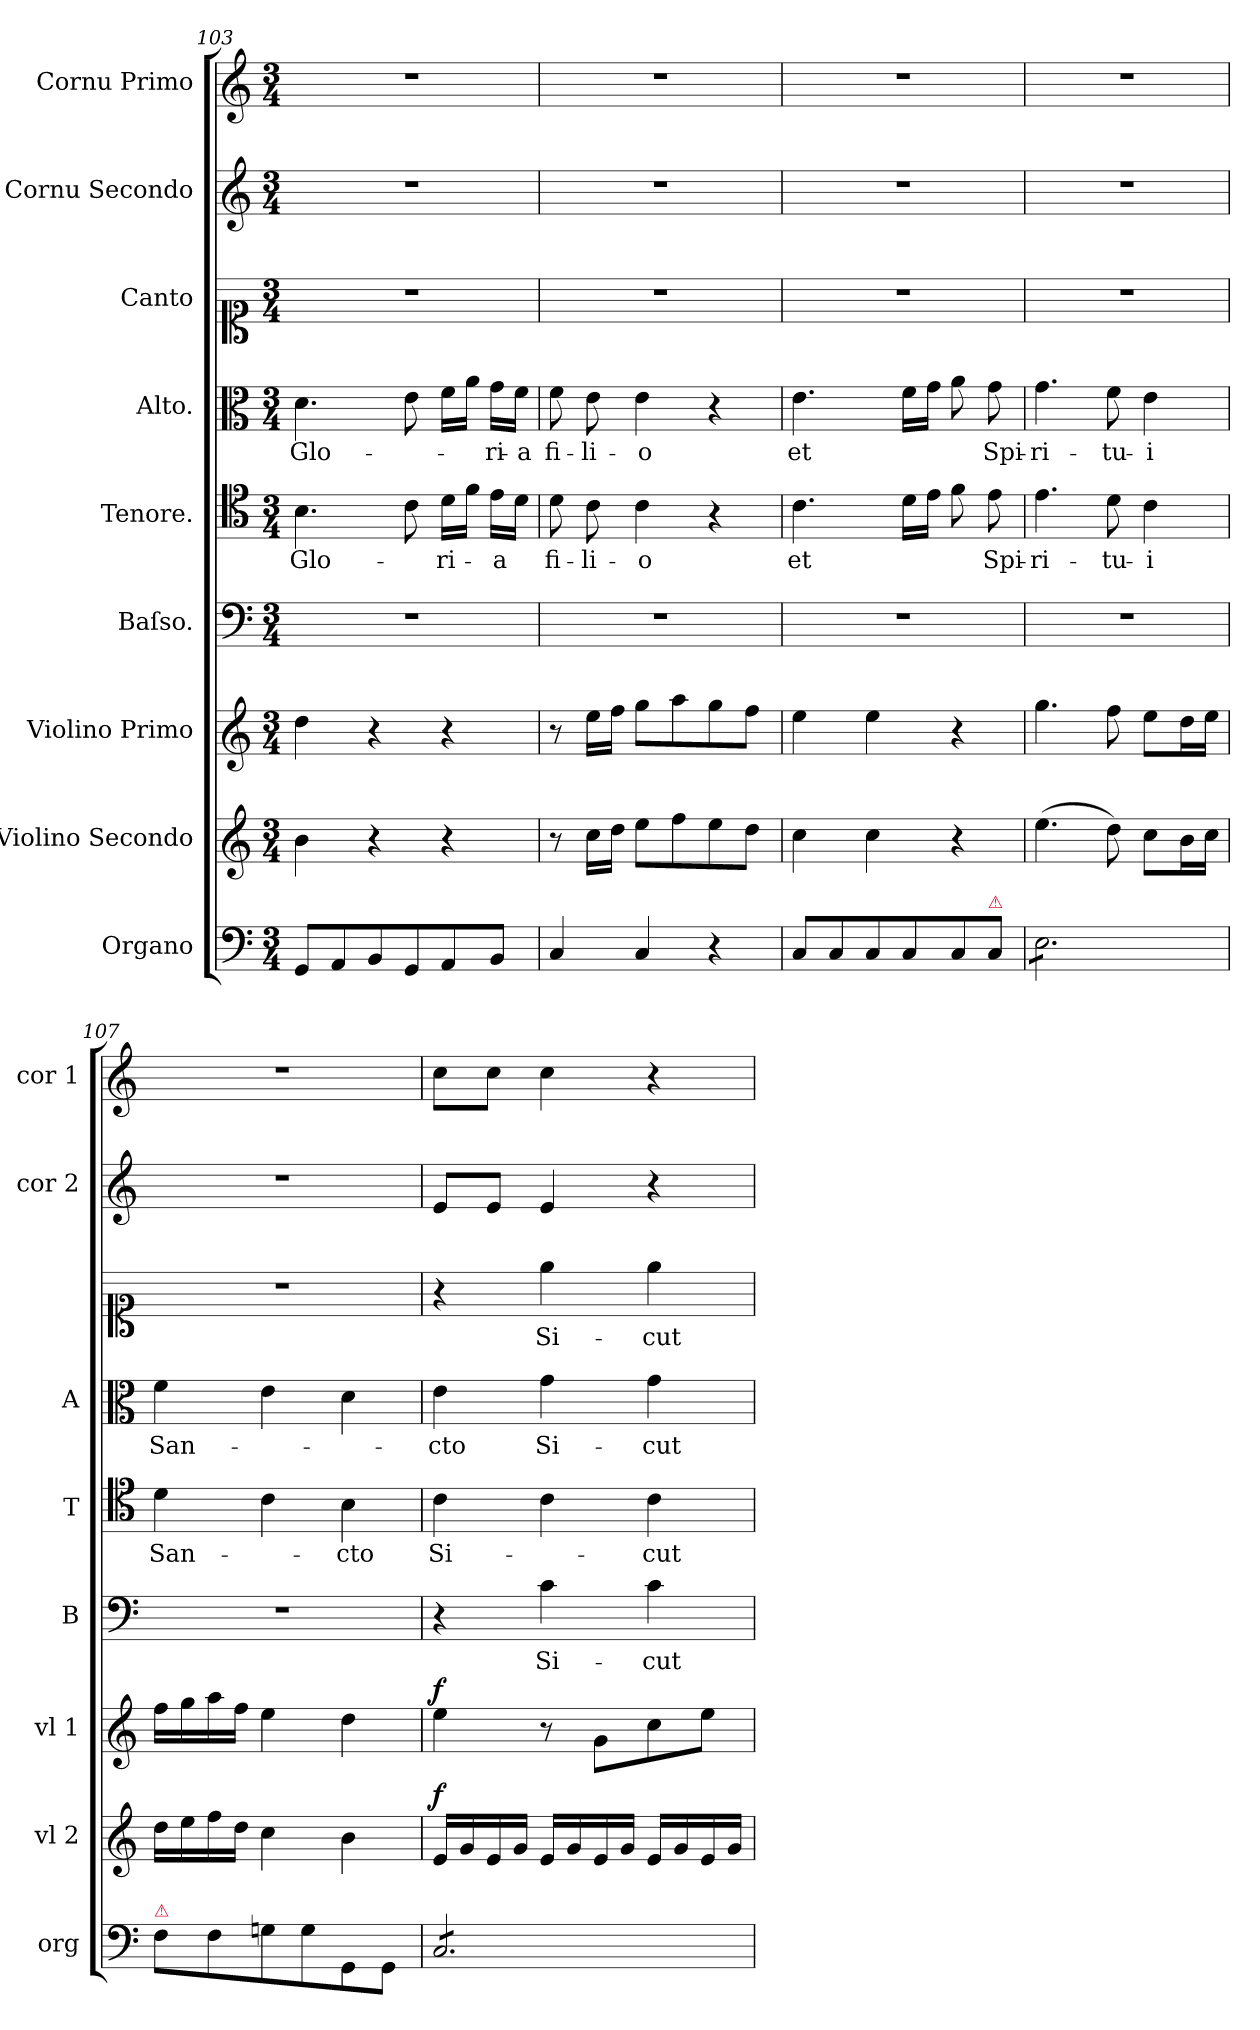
**kern	**kern	**dynam	**kern	**dynam	**kern	**text	**kern	**text	**kern	**text	**kern	**text	**kern	**kern
*part9	*part8	*part8	*part7	*part7	*part6	*part6	*part5	*part5	*part4	*part4	*part3	*part3	*part2	*part1
*staff9	*staff8	*staff8	*staff7	*staff7	*staff6	*staff6	*staff5	*staff5	*staff4	*staff4	*staff3	*staff3	*staff2	*staff1
*I"Organo	*I"Violino Secondo	*	*I"Violino Primo	*	*I"Baſso.	*	*I"Tenore.	*	*I"Alto.	*	*I"Canto	*	*I"Cornu Secondo	*I"Cornu Primo
*I'org	*I'vl 2	*	*I'vl 1	*	*I'B	*	*I'T	*	*I'A	*	*	*	*I'cor 2	*I'cor 1
*clefF4	*clefG2	*	*clefG2	*	*clefF4	*	*clefC4	*	*clefC3	*	*clefC1	*	*clefG2	*clefG2
*k[]	*k[]	*	*k[]	*	*k[]	*	*k[]	*	*k[]	*	*k[]	*	*k[]	*k[]
*C:	*C:	*	*C:	*	*C:	*	*C:	*	*C:	*	*C:	*	*C:	*C:
*M3/4	*M3/4	*	*M3/4	*	*M3/4	*	*M3/4	*	*M3/4	*	*M3/4	*	*M3/4	*M3/4
=103	=103	=103	=103	=103	=103	=103	=103	=103	=103	=103	=103	=103	=103	=103
8GG/L	4b\	.	4dd\	.	2.r	.	4.B\	Glo-	4.d\	Glo-	2.r	.	2.r	2.r
8AA/	.	.	.	.	.	.	.	.	.	.	.	.	.	.
8BB/	4r	.	4r	.	.	.	.	.	.	.	.	.	.	.
8GG/	.	.	.	.	.	.	8c\	.	8e\	.	.	.	.	.
8AA/	4r	.	4r	.	.	.	16d\LL	-ri-	16f\LL	.	.	.	.	.
.	.	.	.	.	.	.	16f\JJ	.	16a\JJ	.	.	.	.	.
8BB/J	.	.	.	.	.	.	16e\LL	-a	16g\LL	-ri-	.	.	.	.
.	.	.	.	.	.	.	16d\JJ	.	16f\JJ	-a	.	.	.	.
=104	=104	=104	=104	=104	=104	=104	=104	=104	=104	=104	=104	=104	=104	=104
4C/	8r	.	8r	.	2.r	.	8d\	fi-	8f\	fi-	2.r	.	2.r	2.r
.	16cc\LL	.	16ee\LL	.	.	.	8c\	-li-	8e\	-li-	.	.	.	.
.	16dd\JJ	.	16ff\JJ	.	.	.	.	.	.	.	.	.	.	.
4C/	8ee\L	.	8gg\L	.	.	.	4c\	-o	4e\	-o	.	.	.	.
.	8ff\	.	8aa\	.	.	.	.	.	.	.	.	.	.	.
4r	8ee\	.	8gg\	.	.	.	4r	.	4r	.	.	.	.	.
.	8dd\J	.	8ff\J	.	.	.	.	.	.	.	.	.	.	.
=105	=105	=105	=105	=105	=105	=105	=105	=105	=105	=105	=105	=105	=105	=105
8C/L	4cc\	.	4ee\	.	2.r	.	4.c\	et	4.e\	et	2.r	.	2.r	2.r
8C/	.	.	.	.	.	.	.	.	.	.	.	.	.	.
8C/	4cc\	.	4ee\	.	.	.	.	.	.	.	.	.	.	.
8C/	.	.	.	.	.	.	16d\LL	.	16f\LL	.	.	.	.	.
.	.	.	.	.	.	.	16e\JJ	.	16g\JJ	.	.	.	.	.
8C/	4r	.	4r	.	.	.	8f\	.	8a\	.	.	.	.	.
!LO:TX:a:color=crimson:t=⚠	!	!	!	!	!	!	!	!	!	!	!	!	!	!
8C/J	.	.	.	.	.	.	8e\	Spi-	8g\	Spi-	.	.	.	.
=106	=106	=106	=106	=106	=106	=106	=106	=106	=106	=106	=106	=106	=106	=106
*tremolo	*	*	*	*	*	*	*	*	*	*	*	*	*	*
8E\L	(4.ee\	.	4.gg\	.	2.r	.	4.e\	-ri-	4.g\	-ri-	2.r	.	2.r	2.r
8E\	.	.	.	.	.	.	.	.	.	.	.	.	.	.
8E\	.	.	.	.	.	.	.	.	.	.	.	.	.	.
8E\	8dd\)	.	8ff\	.	.	.	8d\	-tu-	8f\	-tu-	.	.	.	.
8E\	8cc\L	.	8ee\L	.	.	.	4c\	-i	4e\	-i	.	.	.	.
8E\J	16b\L	.	16dd\L	.	.	.	.	.	.	.	.	.	.	.
*Xtremolo	*	*	*	*	*	*	*	*	*	*	*	*	*	*
.	16cc\JJ	.	16ee\JJ	.	.	.	.	.	.	.	.	.	.	.
=107	=107	=107	=107	=107	=107	=107	=107	=107	=107	=107	=107	=107	=107	=107
!LO:TX:a:color=crimson:t=⚠	!	!	!	!	!	!	!	!	!	!	!	!	!	!
8F\L	16dd\LL	.	16ff\LL	.	2.r	.	4d\	San-	4f\	San-	2.r	.	2.r	2.r
.	16ee\	.	16gg\	.	.	.	.	.	.	.	.	.	.	.
8F\	16ff\	.	16aa\	.	.	.	.	.	.	.	.	.	.	.
.	16dd\JJ	.	16ff\JJ	.	.	.	.	.	.	.	.	.	.	.
8Gn\	4cc\	.	4ee\	.	.	.	4c\	.	4e\	.	.	.	.	.
8G\	.	.	.	.	.	.	.	.	.	.	.	.	.	.
8GG/	4b\	.	4dd\	.	.	.	4B\	-cto	4d\	.	.	.	.	.
8GG/J	.	.	.	.	.	.	.	.	.	.	.	.	.	.
=108	=108	=108	=108	=108	=108	=108	=108	=108	=108	=108	=108	=108	=108	=108
!LO:TX:a:i:t=Tutti	!	!	!	!	!	!	!	!	!	!	!	!	!	!
!	!	!LO:DY:a	!	!LO:DY:a	!	!	!	!	!	!	!	!	!	!
*tremolo	*	*	*	*	*	*	*	*	*	*	*	*	*	*
8C/L	16e/LL	f.	4ee\	f.	4r	.	4c\	Si-	4e\	-cto	4r	.	8e/L	8cc\L
.	16g/	.	.	.	.	.	.	.	.	.	.	.	.	.
8C/	16e/	.	.	.	.	.	.	.	.	.	.	.	8e/J	8cc\J
.	16g/JJ	.	.	.	.	.	.	.	.	.	.	.	.	.
8C/	16e/LL	.	8r	.	4c\	Si-	4c\	.	4g\	Si-	4ee\	Si-	4e/	4cc\
.	16g/	.	.	.	.	.	.	.	.	.	.	.	.	.
8C/	16e/	.	8g\L	.	.	.	.	.	.	.	.	.	.	.
.	16g/JJ	.	.	.	.	.	.	.	.	.	.	.	.	.
8C/	16e/LL	.	8cc\	.	4c\	-cut	4c\	-cut	4g\	-cut	4ee\	-cut	4r	4r
.	16g/	.	.	.	.	.	.	.	.	.	.	.	.	.
8C/J	16e/	.	8ee\J	.	.	.	.	.	.	.	.	.	.	.
*Xtremolo	*	*	*	*	*	*	*	*	*	*	*	*	*	*
.	16g/JJ	.	.	.	.	.	.	.	.	.	.	.	.	.
=	=	=	=	=	=	=	=	=	=	=	=	=	=	=
*-	*-	*-	*-	*-	*-	*-	*-	*-	*-	*-	*-	*-	*-	*-
